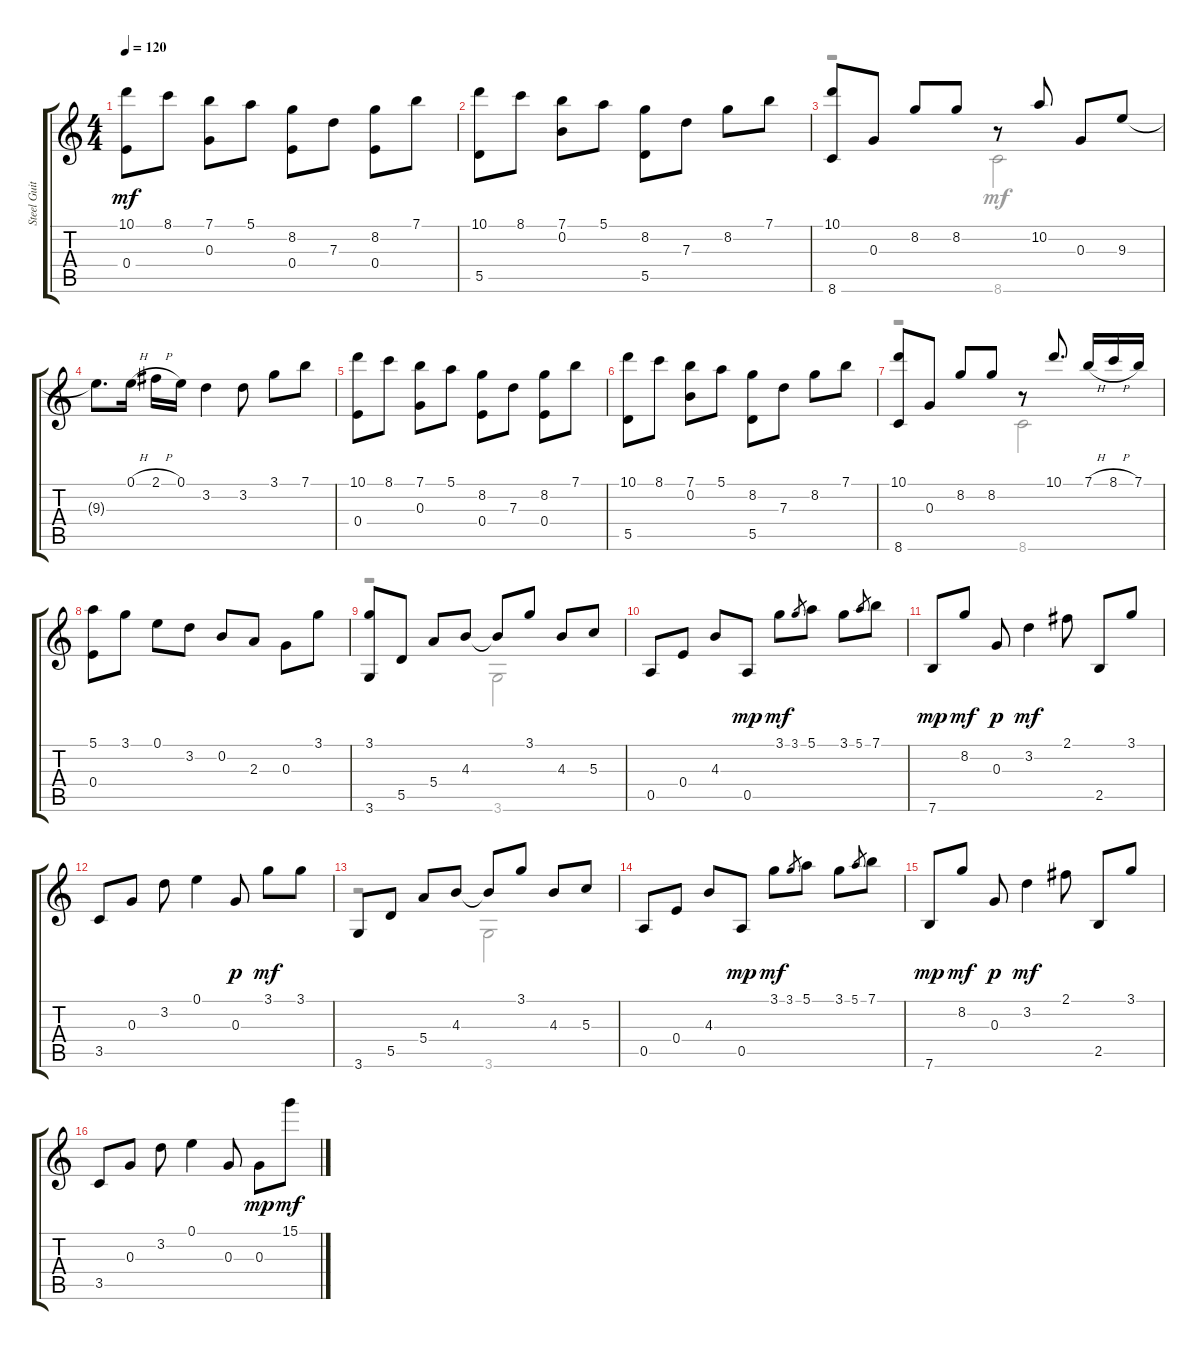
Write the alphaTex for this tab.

\track ("Steel Guitar" "Steel Guit") {instrument acousticguitarsteel}
\staff {score tabs}
\tuning (E4 B3 G3 E3 A2 E2) {hide}
\voice
\ts (4 4)
\tempo 120
\clef g2
\ks c
(10.1 0.4).8{dy mf} 8.1.8 (7.1 0.3).8 5.1.8 (8.2 0.4).8 7.3.8 (8.2 0.4).8 7.1.8 |
(10.1 5.5).8 8.1.8 (7.1 0.2).8 5.1.8 (8.2 5.5).8 7.3.8 8.2.8 7.1.8 |
(10.1 8.6).8 0.3.8 8.2.8 8.2.8 r.8 10.2.8 0.3.8 9.3.8 |
9.3{t}.8{d} 0.1{h}.16 2.1{h}.16 0.1.16 3.2.4 3.2.8 3.1.8 7.1.8 |
(10.1 0.4).8 8.1.8 (7.1 0.3).8 5.1.8 (8.2 0.4).8 7.3.8 (8.2 0.4).8 7.1.8 |
(10.1 5.5).8 8.1.8 (7.1 0.2).8 5.1.8 (8.2 5.5).8 7.3.8 8.2.8 7.1.8 |
(10.1 8.6).8 0.3.8 8.2.8 8.2.8 r.8 10.1.8{d} 7.1{h}.16 8.1{h}.16 7.1.16 |
(5.1 0.4).8 3.1.8 0.1.8 3.2.8 0.2.8 2.3.8 0.3.8 3.1.8 |
(3.1 3.6).8 5.5.8 5.4.8 4.3.8 4.3{t}.8 3.1.8 4.3.8 5.3.8 |
0.5.8 0.4.8 4.3.8 0.5.8{dy mp} 3.1.8{dy mf} 3.1.8{gr} 5.1.8 3.1.8 5.1.8{gr} 7.1.8 |
7.6.8{dy mp} 8.2.8{dy mf} 0.3.8{dy p} 3.2.4{dy mf} 2.1.8 2.5.8 3.1.8 |
3.5.8 0.3.8 3.2.8 0.1.4 0.3.8{dy p} 3.1.8{dy mf} 3.1.8 |
3.6.8 5.5.8 5.4.8 4.3.8 4.3{t}.8 3.1.8 4.3.8 5.3.8 |
0.5.8 0.4.8 4.3.8 0.5.8{dy mp} 3.1.8{dy mf} 3.1.8{gr} 5.1.8 3.1.8 5.1.8{gr} 7.1.8 |
7.6.8{dy mp} 8.2.8{dy mf} 0.3.8{dy p} 3.2.4{dy mf} 2.1.8 2.5.8 3.1.8 |
3.5.8 0.3.8 3.2.8 0.1.4 0.3.8 0.3.8{dy mp} 15.1.8{dy mf}
\voice
\clef g2
\ottava regular
\simile none
\ks c
|
|
r.2 8.6.2 |
|
|
|
r.2 8.6.2 |
|
r.2 3.6.2 |
|
|
|
r.2 3.6.2 |
|
|
